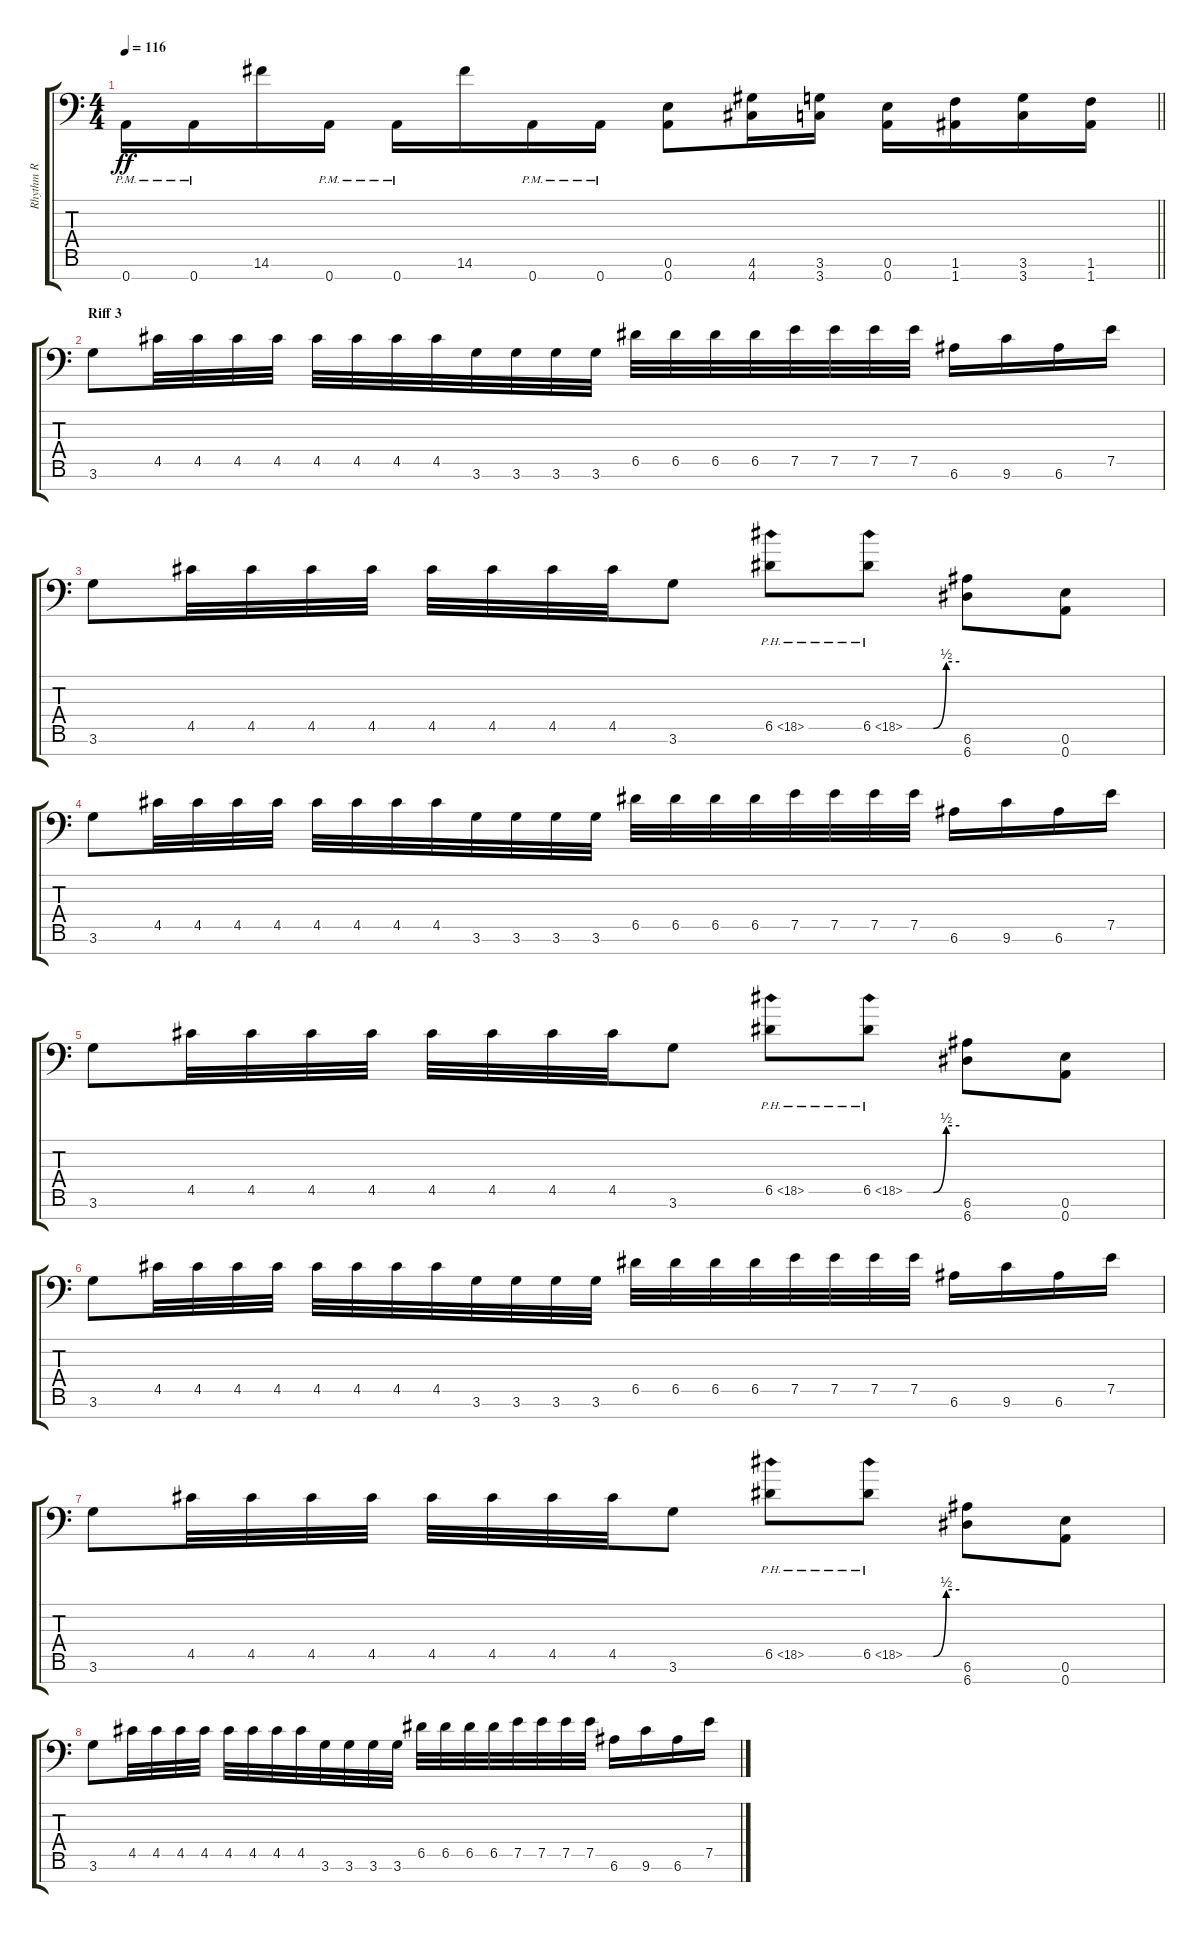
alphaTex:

\track ("Rhythm R" "Rhythm R") {instrument overdrivenguitar}
\staff {score tabs}
\tuning (E4 B3 G3 D3 A2 E2 A1) {hide}
\ts (4 4)
\tempo 116
\clef f4
\barLineRight lightlight
\ks c
0.7{pm}.16{dy ff} 0.7{pm}.16 14.6.16 0.7{pm}.16 0.7{pm}.16 14.6.16 0.7{pm}.16 0.7{pm}.16 (0.6 0.7).8 (4.6 4.7).16 (3.6 3.7).16 (0.6 0.7).16 (1.6 1.7).16 (3.6 3.7).16 (1.6 1.7).16 |
\section ("" "Riff 3")
3.6.8 4.5.32 4.5.32 4.5.32 4.5.32 4.5.32 4.5.32 4.5.32 4.5.32 3.6.32 3.6.32 3.6.32 3.6.32 6.5.32 6.5.32 6.5.32 6.5.32 7.5.32 7.5.32 7.5.32 7.5.32 6.6.16 9.6.16 6.6.16 7.5.16 |
3.6.8 4.5.32 4.5.32 4.5.32 4.5.32 4.5.32 4.5.32 4.5.32 4.5.32 3.6.8 6.5{ph 12}.8 6.5{be (custom 0 0 30 0 45 2 60 2) ph 12}.8 (6.6 6.7).8 (0.6 0.7).8 |
3.6.8 4.5.32 4.5.32 4.5.32 4.5.32 4.5.32 4.5.32 4.5.32 4.5.32 3.6.32 3.6.32 3.6.32 3.6.32 6.5.32 6.5.32 6.5.32 6.5.32 7.5.32 7.5.32 7.5.32 7.5.32 6.6.16 9.6.16 6.6.16 7.5.16 |
3.6.8 4.5.32 4.5.32 4.5.32 4.5.32 4.5.32 4.5.32 4.5.32 4.5.32 3.6.8 6.5{ph 12}.8 6.5{be (custom 0 0 30 0 45 2 60 2) ph 12}.8 (6.6 6.7).8 (0.6 0.7).8 |
3.6.8 4.5.32 4.5.32 4.5.32 4.5.32 4.5.32 4.5.32 4.5.32 4.5.32 3.6.32 3.6.32 3.6.32 3.6.32 6.5.32 6.5.32 6.5.32 6.5.32 7.5.32 7.5.32 7.5.32 7.5.32 6.6.16 9.6.16 6.6.16 7.5.16 |
3.6.8 4.5.32 4.5.32 4.5.32 4.5.32 4.5.32 4.5.32 4.5.32 4.5.32 3.6.8 6.5{ph 12}.8 6.5{be (custom 0 0 30 0 45 2 60 2) ph 12}.8 (6.6 6.7).8 (0.6 0.7).8 |
3.6.8 4.5.32 4.5.32 4.5.32 4.5.32 4.5.32 4.5.32 4.5.32 4.5.32 3.6.32 3.6.32 3.6.32 3.6.32 6.5.32 6.5.32 6.5.32 6.5.32 7.5.32 7.5.32 7.5.32 7.5.32 6.6.16 9.6.16 6.6.16 7.5.16
